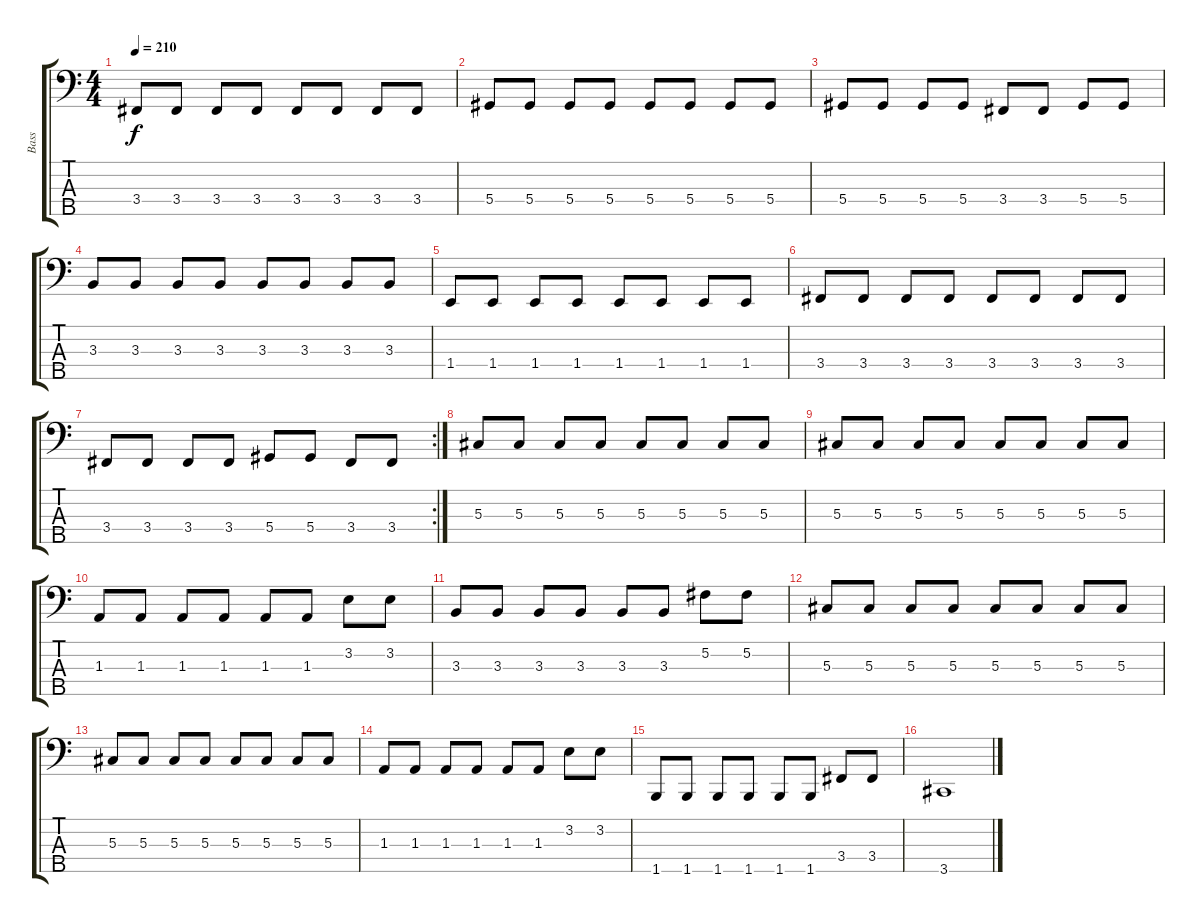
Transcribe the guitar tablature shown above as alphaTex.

\track ("Bass" "Bass") {instrument electricbassfinger}
\staff {score tabs}
\tuning (Gb2 Db2 Ab1 Eb1 Bb0) {hide}
\ts (4 4)
\tempo 210
\clef f4
\ks c
3.4.8{dy f} 3.4.8 3.4.8 3.4.8 3.4.8 3.4.8 3.4.8 3.4.8 |
5.4.8 5.4.8 5.4.8 5.4.8 5.4.8 5.4.8 5.4.8 5.4.8 |
5.4.8 5.4.8 5.4.8 5.4.8 3.4.8 3.4.8 5.4.8 5.4.8 |
3.3.8 3.3.8 3.3.8 3.3.8 3.3.8 3.3.8 3.3.8 3.3.8 |
1.4.8 1.4.8 1.4.8 1.4.8 1.4.8 1.4.8 1.4.8 1.4.8 |
3.4.8 3.4.8 3.4.8 3.4.8 3.4.8 3.4.8 3.4.8 3.4.8 |
\rc 2
3.4.8 3.4.8 3.4.8 3.4.8 5.4.8 5.4.8 3.4.8 3.4.8 |
5.3.8 5.3.8 5.3.8 5.3.8 5.3.8 5.3.8 5.3.8 5.3.8 |
5.3.8 5.3.8 5.3.8 5.3.8 5.3.8 5.3.8 5.3.8 5.3.8 |
1.3.8 1.3.8 1.3.8 1.3.8 1.3.8 1.3.8 3.2.8 3.2.8 |
3.3.8 3.3.8 3.3.8 3.3.8 3.3.8 3.3.8 5.2.8 5.2.8 |
5.3.8 5.3.8 5.3.8 5.3.8 5.3.8 5.3.8 5.3.8 5.3.8 |
5.3.8 5.3.8 5.3.8 5.3.8 5.3.8 5.3.8 5.3.8 5.3.8 |
1.3.8 1.3.8 1.3.8 1.3.8 1.3.8 1.3.8 3.2.8 3.2.8 |
1.5.8 1.5.8 1.5.8 1.5.8 1.5.8 1.5.8 3.4.8 3.4.8 |
3.5.1
